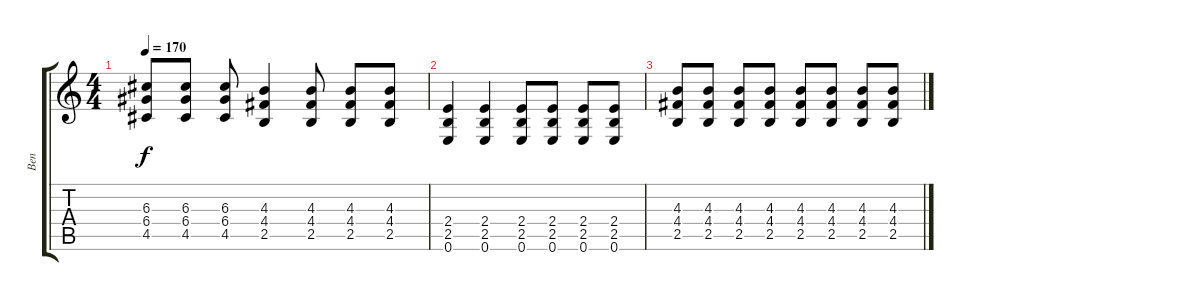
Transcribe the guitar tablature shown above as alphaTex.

\track ("Ben" "Ben") {instrument distortionguitar}
\staff {score tabs}
\tuning (E4 B3 G3 D3 A2 E2) {hide}
\ts (4 4)
\tempo 170
\clef g2
\ks c
(6.3{t} 6.4{t} 4.5{t}).8{dy f} (6.3 6.4 4.5).8 (6.3 6.4 4.5).8 (4.3 4.4 2.5).4 (4.3 4.4 2.5).8 (4.3 4.4 2.5).8 (4.3 4.4 2.5).8 |
(2.4 2.5 0.6).4 (2.4 2.5 0.6).4 (2.4 2.5 0.6).8 (2.4 2.5 0.6).8 (2.4 2.5 0.6).8 (2.4 2.5 0.6).8 |
(4.3 4.4 2.5).8 (4.3 4.4 2.5).8 (4.3 4.4 2.5).8 (4.3 4.4 2.5).8 (4.3 4.4 2.5).8 (4.3 4.4 2.5).8 (4.3 4.4 2.5).8 (4.3 4.4 2.5).8
